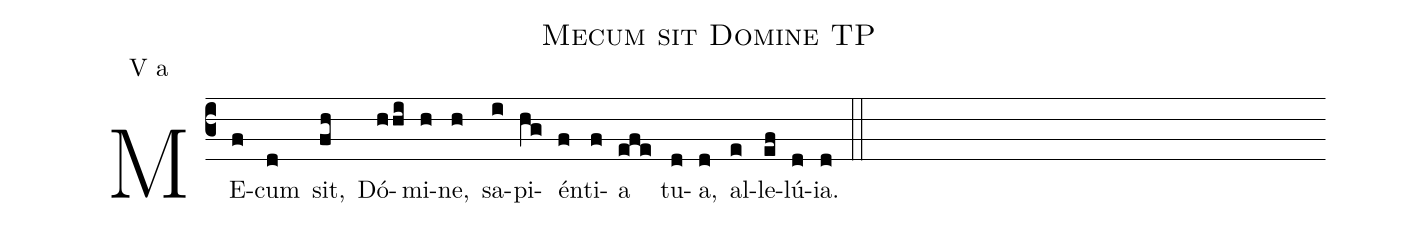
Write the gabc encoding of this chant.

name: Mecum sit Domine TP;
annotation: V a;
mode: 5;
%%
(c3)
ME(f)cum(d) sit,(fh) Dó(hhi)mi(h)ne,(h) sa(i)pi(hg)én(f)ti(f)a(efe) tu(d)a,(d) al(e)le(ef)lú(d)ia.(d) (::)
